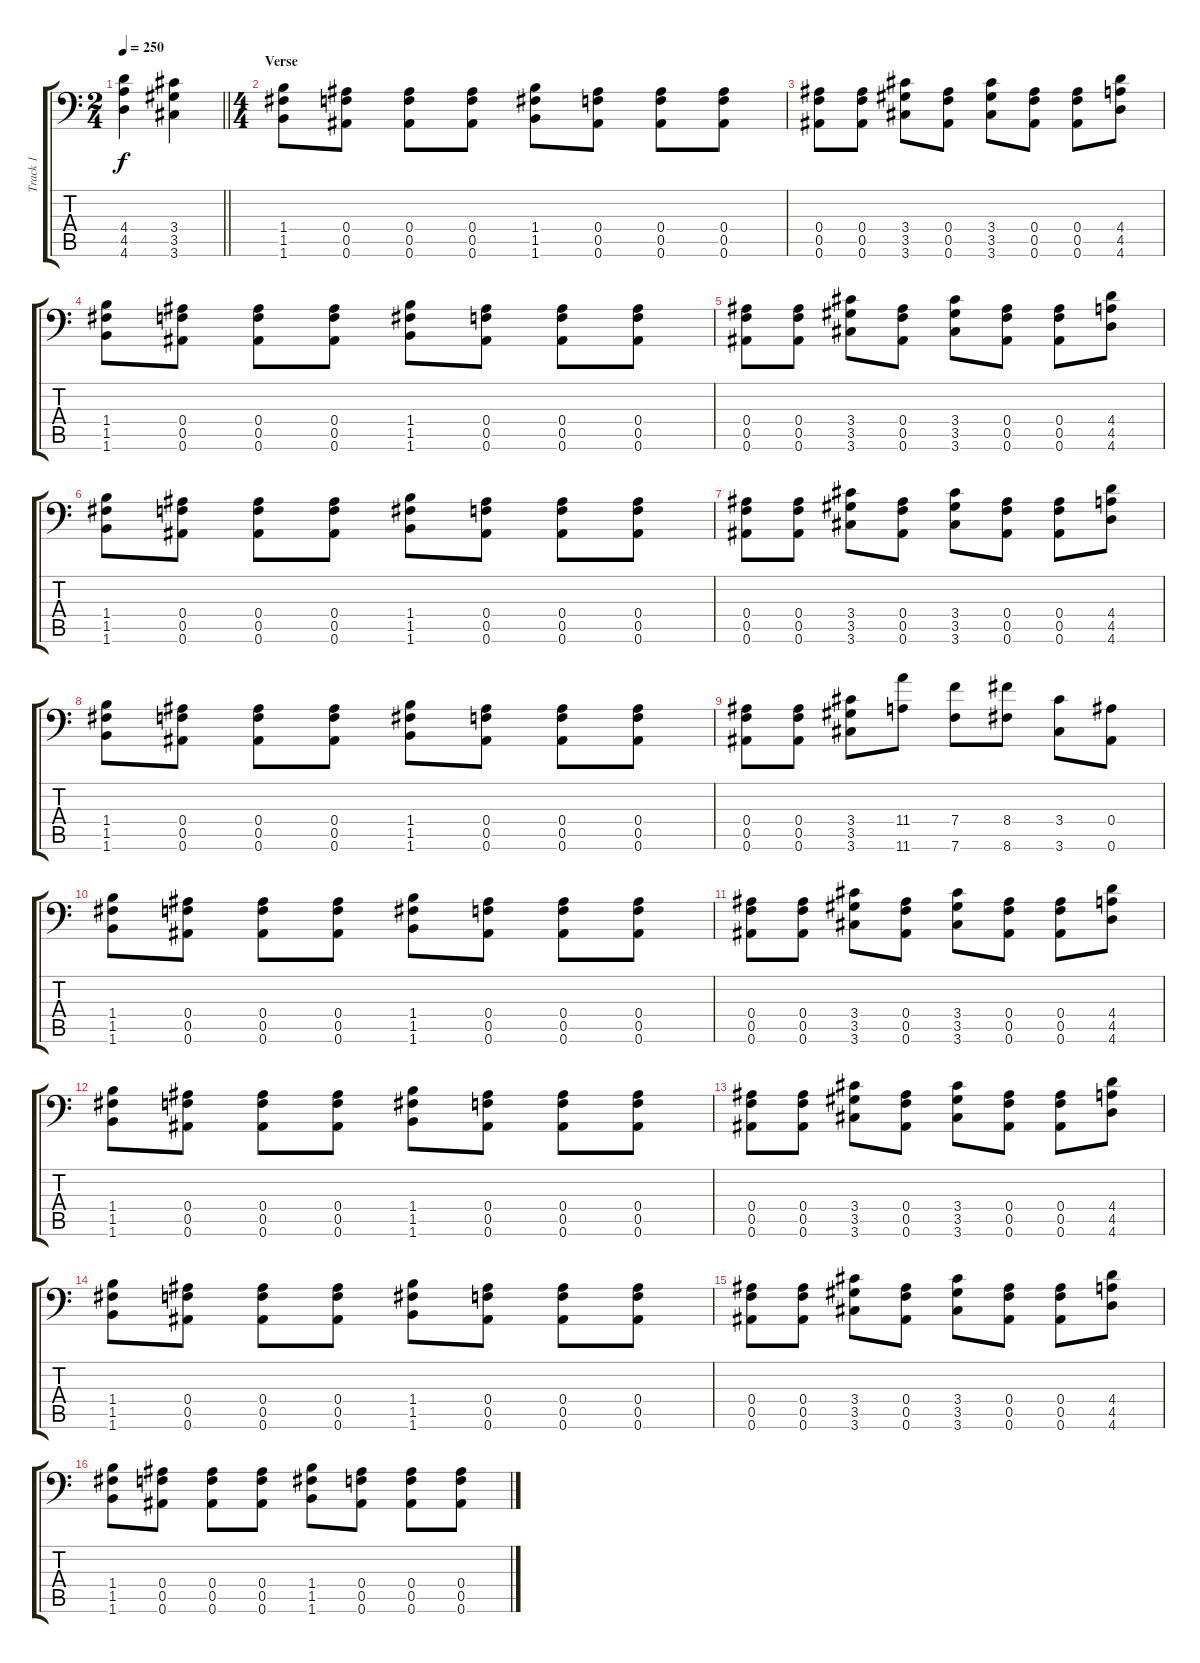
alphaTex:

\track ("Track 1" "Track 1") {instrument distortionguitar}
\staff {score tabs}
\tuning (C4 G3 Eb3 Bb2 F2 Bb1) {hide}
\ts (2 4)
\tempo 250
\clef f4
\barLineRight lightlight
\ks c
(4.4 4.5 4.6).4{dy f} (3.4 3.5 3.6).4 |
\ts (4 4)
\section ("" "Verse")
(1.4 1.5 1.6).8 (0.4 0.5 0.6).8 (0.4 0.5 0.6).8 (0.4 0.5 0.6).8 (1.4 1.5 1.6).8 (0.4 0.5 0.6).8 (0.4 0.5 0.6).8 (0.4 0.5 0.6).8 |
(0.4 0.5 0.6).8 (0.4 0.5 0.6).8 (3.4 3.5 3.6).8 (0.4 0.5 0.6).8 (3.4 3.5 3.6).8 (0.4 0.5 0.6).8 (0.4 0.5 0.6).8 (4.4 4.5 4.6).8 |
(1.4 1.5 1.6).8 (0.4 0.5 0.6).8 (0.4 0.5 0.6).8 (0.4 0.5 0.6).8 (1.4 1.5 1.6).8 (0.4 0.5 0.6).8 (0.4 0.5 0.6).8 (0.4 0.5 0.6).8 |
(0.4 0.5 0.6).8 (0.4 0.5 0.6).8 (3.4 3.5 3.6).8 (0.4 0.5 0.6).8 (3.4 3.5 3.6).8 (0.4 0.5 0.6).8 (0.4 0.5 0.6).8 (4.4 4.5 4.6).8 |
(1.4 1.5 1.6).8 (0.4 0.5 0.6).8 (0.4 0.5 0.6).8 (0.4 0.5 0.6).8 (1.4 1.5 1.6).8 (0.4 0.5 0.6).8 (0.4 0.5 0.6).8 (0.4 0.5 0.6).8 |
(0.4 0.5 0.6).8 (0.4 0.5 0.6).8 (3.4 3.5 3.6).8 (0.4 0.5 0.6).8 (3.4 3.5 3.6).8 (0.4 0.5 0.6).8 (0.4 0.5 0.6).8 (4.4 4.5 4.6).8 |
(1.4 1.5 1.6).8 (0.4 0.5 0.6).8 (0.4 0.5 0.6).8 (0.4 0.5 0.6).8 (1.4 1.5 1.6).8 (0.4 0.5 0.6).8 (0.4 0.5 0.6).8 (0.4 0.5 0.6).8 |
(0.4 0.5 0.6).8 (0.4 0.5 0.6).8 (3.4 3.5 3.6).8 (11.4 11.6).8 (7.4 7.6).8 (8.4 8.6).8 (3.4 3.6).8 (0.4 0.6).8 |
(1.4 1.5 1.6).8 (0.4 0.5 0.6).8 (0.4 0.5 0.6).8 (0.4 0.5 0.6).8 (1.4 1.5 1.6).8 (0.4 0.5 0.6).8 (0.4 0.5 0.6).8 (0.4 0.5 0.6).8 |
(0.4 0.5 0.6).8 (0.4 0.5 0.6).8 (3.4 3.5 3.6).8 (0.4 0.5 0.6).8 (3.4 3.5 3.6).8 (0.4 0.5 0.6).8 (0.4 0.5 0.6).8 (4.4 4.5 4.6).8 |
(1.4 1.5 1.6).8 (0.4 0.5 0.6).8 (0.4 0.5 0.6).8 (0.4 0.5 0.6).8 (1.4 1.5 1.6).8 (0.4 0.5 0.6).8 (0.4 0.5 0.6).8 (0.4 0.5 0.6).8 |
(0.4 0.5 0.6).8 (0.4 0.5 0.6).8 (3.4 3.5 3.6).8 (0.4 0.5 0.6).8 (3.4 3.5 3.6).8 (0.4 0.5 0.6).8 (0.4 0.5 0.6).8 (4.4 4.5 4.6).8 |
(1.4 1.5 1.6).8 (0.4 0.5 0.6).8 (0.4 0.5 0.6).8 (0.4 0.5 0.6).8 (1.4 1.5 1.6).8 (0.4 0.5 0.6).8 (0.4 0.5 0.6).8 (0.4 0.5 0.6).8 |
(0.4 0.5 0.6).8 (0.4 0.5 0.6).8 (3.4 3.5 3.6).8 (0.4 0.5 0.6).8 (3.4 3.5 3.6).8 (0.4 0.5 0.6).8 (0.4 0.5 0.6).8 (4.4 4.5 4.6).8 |
(1.4 1.5 1.6).8 (0.4 0.5 0.6).8 (0.4 0.5 0.6).8 (0.4 0.5 0.6).8 (1.4 1.5 1.6).8 (0.4 0.5 0.6).8 (0.4 0.5 0.6).8 (0.4 0.5 0.6).8
